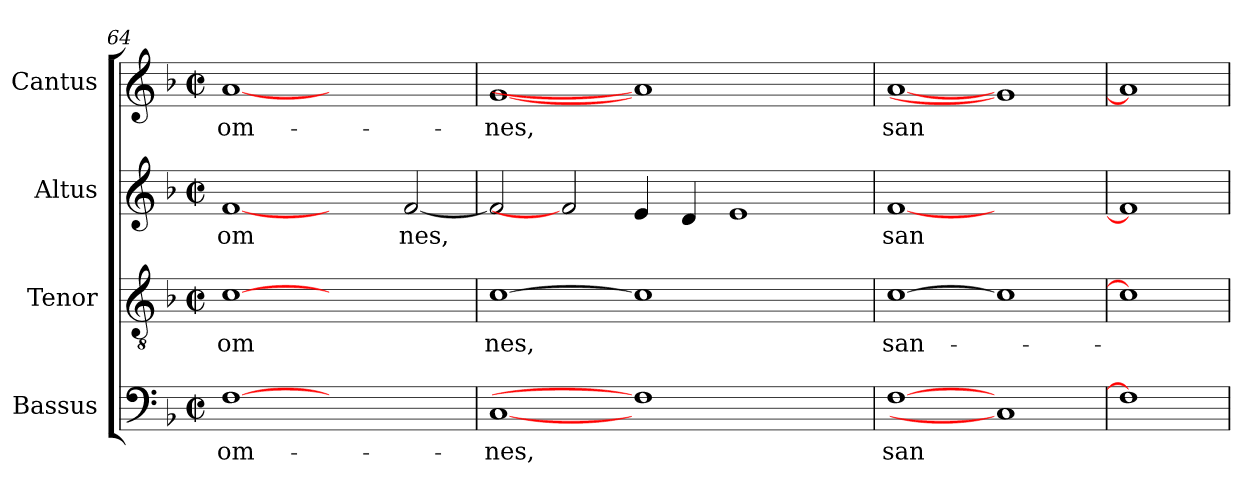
**kern	**text	**kern	**text	**kern	**text	**kern	**text
*part4	*part4	*part3	*part3	*part2	*part2	*part1	*part1
*staff4	*staff4	*staff3	*staff3	*staff2	*staff2	*staff1	*staff1
*I"Bassus	*	*I"Tenor	*	*I"Altus	*	*I"Cantus	*
*clefF4	*	*clefGv2	*	*clefG2	*	*clefG2	*
*k[b-]	*	*k[b-]	*	*k[b-]	*	*k[b-]	*
*F:	*	*F:	*	*F:	*	*F:	*
*M2/2	*	*M2/2	*	*M2/2	*	*M2/2	*
*met(c|)	*	*met(c|)	*	*met(c|)	*	*met(c|)	*
=64	=64	=64	=64	=64	=64	=64	=64
!	!LO:LY:b	!	!LO:LY:b	!	!LO:LY:b:cj	!	!LO:LY:b:cj
[1F	om-	[1c	om	[1f	om	[1a	om-
1ryy	.	1ryy	.	2ryy	.	1ryy	.
!	!	!	!	!	!LO:LY:b:cj	!	!
.	.	.	.	[<2f/	nes,	.	.
!!LO:LB:g=z
=65	=65	=65	=65	=65	=65	=65	=65
!	!LO:LY:b	!	!LO:LY:b	!	!LO:LY:b:cj	!	!LO:LY:b:cj
[1C	-nes,	[1c	nes,	2f/]	.	[1g	-nes,
.	.	.	.	2f]	.	.	.
!	!	!	!	!	!LO:LY:b:cj	!	!
1F]	.	1c]	.	4e/	.	1a]	.
!	!	!	!	!	!LO:LY:b:cj	!	!
.	.	.	.	4d/	.	.	.
!	!	!	!	!	!LO:LY:b:cj	!	!
.	.	.	.	1e	.	.	.
2ryy	.	2ryy	.	.	.	2ryy	.
=66	=66	=66	=66	=66	=66	=66	=66
!	!LO:LY:b	!	!LO:LY:b	!	!LO:LY:b:cj	!	!LO:LY:b:cj
[1F	san	[1c	san-	[1f	san	[1a	san
1C]	.	1c]	.	1ryy	.	1g]	.
=67	=67	=67	=67	=67	=67	=67	=67
1F]	.	1c]	.	1f]	.	1a]	.
=	=	=	=	=	=	=	=
*-	*-	*-	*-	*-	*-	*-	*-
